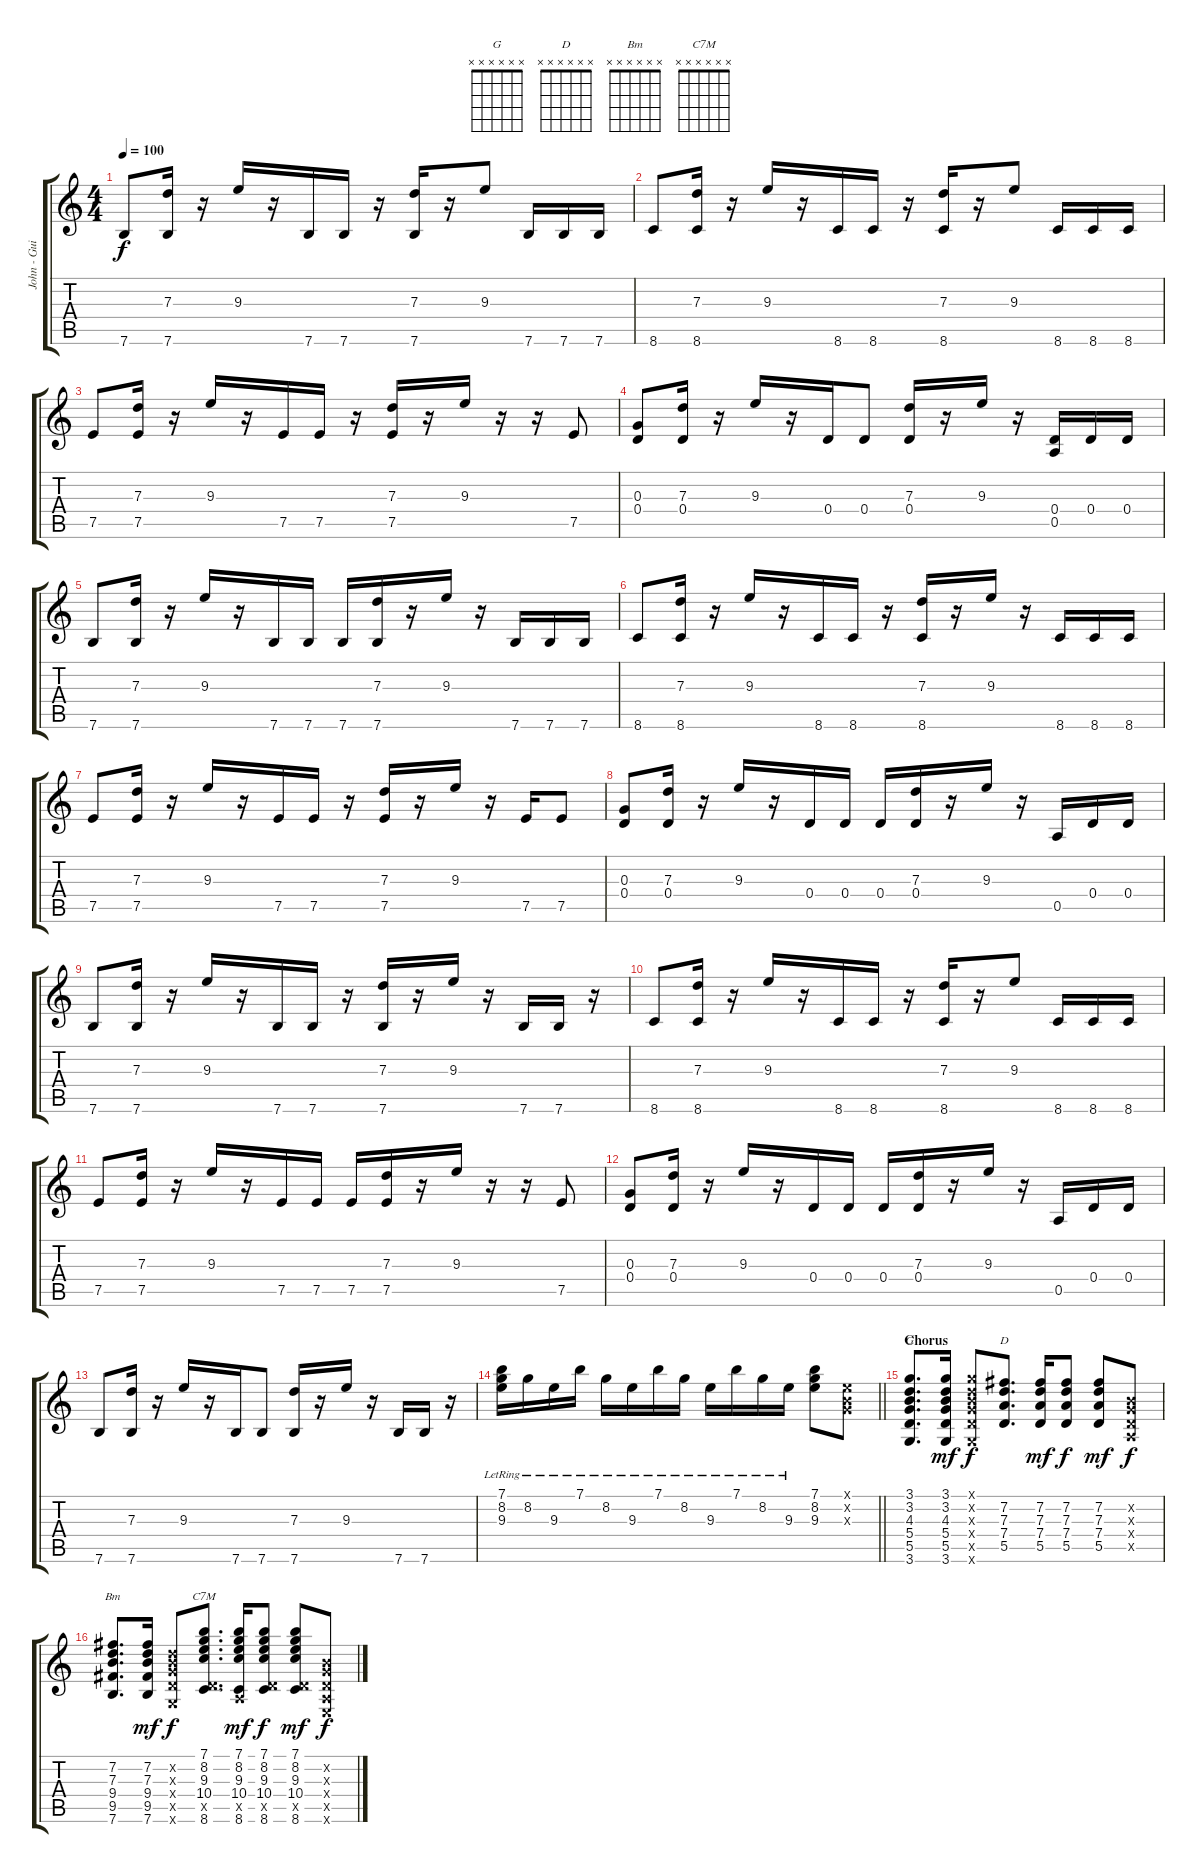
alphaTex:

\track ("John - Guitar" "John - Gui") {instrument electricguitarclean}
\staff {score tabs}
\tuning (E4 B3 G3 D3 A2 E2) {hide}
\chord ("G" x x x x x x)
\chord ("D" x x x x x x)
\chord ("Bm" x x x x x x)
\chord ("C7M" x x x x x x)
\ts (4 4)
\tempo 100
\clef g2
\ks c
7.6.8{dy f} (7.3 7.6).16 r.16 9.3.16 r.16 7.6.16 7.6.16 r.16 (7.3 7.6).16 r.16 9.3.8 7.6.16 7.6.16 7.6.16 |
8.6.8 (7.3 8.6).16 r.16 9.3.16 r.16 8.6.16 8.6.16 r.16 (7.3 8.6).16 r.16 9.3.8 8.6.16 8.6.16 8.6.16 |
7.5.8 (7.3 7.5).16 r.16 9.3.16 r.16 7.5.16 7.5.16 r.16 (7.3 7.5).16 r.16 9.3.16 r.16 r.16 7.5.8 |
(0.3 0.4).8 (7.3 0.4).16 r.16 9.3.16 r.16 0.4.16 0.4.8 (7.3 0.4).16 r.16 9.3.16 r.16 (0.4 0.5).16 0.4.16 0.4.16 |
7.6.8 (7.3 7.6).16 r.16 9.3.16 r.16 7.6.16 7.6.16 7.6.16 (7.3 7.6).16 r.16 9.3.16 r.16 7.6.16 7.6.16 7.6.16 |
8.6.8 (7.3 8.6).16 r.16 9.3.16 r.16 8.6.16 8.6.16 r.16 (7.3 8.6).16 r.16 9.3.16 r.16 8.6.16 8.6.16 8.6.16 |
7.5.8 (7.3 7.5).16 r.16 9.3.16 r.16 7.5.16 7.5.16 r.16 (7.3 7.5).16 r.16 9.3.16 r.16 7.5.16 7.5.8 |
(0.3 0.4).8 (7.3 0.4).16 r.16 9.3.16 r.16 0.4.16 0.4.16 0.4.16 (7.3 0.4).16 r.16 9.3.16 r.16 0.5.16 0.4.16 0.4.16 |
7.6.8 (7.3 7.6).16 r.16 9.3.16 r.16 7.6.16 7.6.16 r.16 (7.3 7.6).16 r.16 9.3.16 r.16 7.6.16 7.6.16 r.16 |
8.6.8 (7.3 8.6).16 r.16 9.3.16 r.16 8.6.16 8.6.16 r.16 (7.3 8.6).16 r.16 9.3.8 8.6.16 8.6.16 8.6.16 |
7.5.8 (7.3 7.5).16 r.16 9.3.16 r.16 7.5.16 7.5.16 7.5.16 (7.3 7.5).16 r.16 9.3.16 r.16 r.16 7.5.8 |
(0.3 0.4).8 (7.3 0.4).16 r.16 9.3.16 r.16 0.4.16 0.4.16 0.4.16 (7.3 0.4).16 r.16 9.3.16 r.16 0.5.16 0.4.16 0.4.16 |
7.6.8 (7.3 7.6).16 r.16 9.3.16 r.16 7.6.16 7.6.8 (7.3 7.6).16 r.16 9.3.16 r.16 7.6.16 7.6.16 r.16 |
\barLineRight lightlight
(7.1{lr} 8.2{lr} 9.3{lr}).16 8.2{lr}.16 9.3{lr}.16 7.1{lr}.16 8.2{lr}.16 9.3{lr}.16 7.1{lr}.16 8.2{lr}.16 9.3{lr}.16 7.1{lr}.16 8.2{lr}.16 9.3{lr}.16 (7.1 8.2 9.3).8 (0.1{x} 0.2{x} 0.3{x}).8 |
\section ("" "Chorus")
(3.1 3.2 4.3 5.4 5.5 3.6).8{d ch "G"} (3.1 3.2 4.3 5.4 5.5 3.6).16{dy mf} (3.1{x} 3.2{x} 4.3{x} 5.4{x} 5.5{x} 3.6{x}).8{dy f} (7.2 7.3 7.4 5.5).8{d ch "D"} (7.2 7.3 7.4 5.5).16{dy mf} (7.2 7.3 7.4 5.5).8{dy f} (7.2 7.3 7.4 5.5).8{dy mf} (0.2{x} 0.3{x} 0.4{x} 0.5{x}).8{dy f} |
(7.2 7.3 9.4 9.5 7.6).8{d ch "Bm"} (7.2 7.3 9.4 9.5 7.6).16{dy mf} (3.2{x} 4.3{x} 5.4{x} 5.5{x} 3.6{x}).8{dy f} (7.1 8.2 9.3 10.4 5.5{x} 8.6).8{d ch "C7M"} (7.1 8.2 9.3 10.4 0.5{x} 8.6).16{dy mf} (7.1 8.2 9.3 10.4 5.5{x} 8.6).8{dy f} (7.1 8.2 9.3 10.4 5.5{x} 8.6).8{dy mf} (0.2{x} 0.3{x} 0.4{x} 0.5{x} 0.6{x}).8{dy f}
